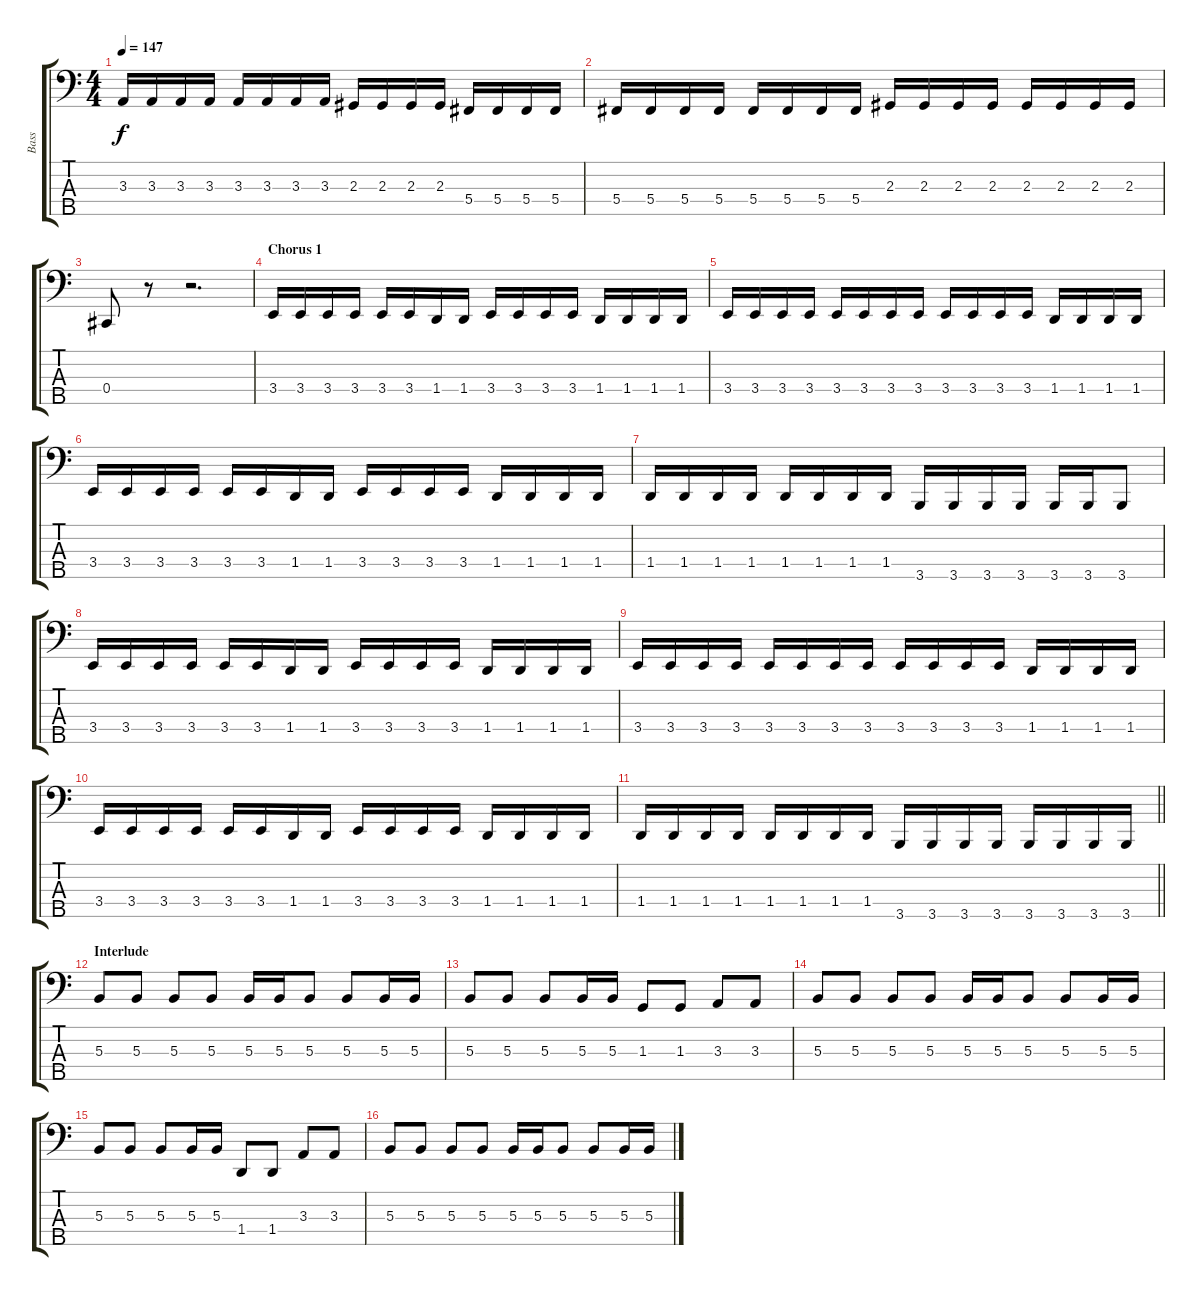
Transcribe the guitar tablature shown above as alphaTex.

\track ("Bass" "Bass") {instrument electricbasspick}
\staff {score tabs}
\tuning (E2 B1 Gb1 Db1 Ab0) {hide}
\ts (4 4)
\tempo 147
\clef f4
\ks c
3.3.16{dy f} 3.3.16 3.3.16 3.3.16 3.3.16 3.3.16 3.3.16 3.3.16 2.3.16 2.3.16 2.3.16 2.3.16 5.4.16 5.4.16 5.4.16 5.4.16 |
5.4.16 5.4.16 5.4.16 5.4.16 5.4.16 5.4.16 5.4.16 5.4.16 2.3.16 2.3.16 2.3.16 2.3.16 2.3.16 2.3.16 2.3.16 2.3.16 |
0.4.8 r.8 r.2{d} |
\section ("" "Chorus 1")
3.4.16 3.4.16 3.4.16 3.4.16 3.4.16 3.4.16 1.4.16 1.4.16 3.4.16 3.4.16 3.4.16 3.4.16 1.4.16 1.4.16 1.4.16 1.4.16 |
3.4.16 3.4.16 3.4.16 3.4.16 3.4.16 3.4.16 3.4.16 3.4.16 3.4.16 3.4.16 3.4.16 3.4.16 1.4.16 1.4.16 1.4.16 1.4.16 |
3.4.16 3.4.16 3.4.16 3.4.16 3.4.16 3.4.16 1.4.16 1.4.16 3.4.16 3.4.16 3.4.16 3.4.16 1.4.16 1.4.16 1.4.16 1.4.16 |
1.4.16 1.4.16 1.4.16 1.4.16 1.4.16 1.4.16 1.4.16 1.4.16 3.5.16 3.5.16 3.5.16 3.5.16 3.5.16 3.5.16 3.5.8 |
3.4.16 3.4.16 3.4.16 3.4.16 3.4.16 3.4.16 1.4.16 1.4.16 3.4.16 3.4.16 3.4.16 3.4.16 1.4.16 1.4.16 1.4.16 1.4.16 |
3.4.16 3.4.16 3.4.16 3.4.16 3.4.16 3.4.16 3.4.16 3.4.16 3.4.16 3.4.16 3.4.16 3.4.16 1.4.16 1.4.16 1.4.16 1.4.16 |
3.4.16 3.4.16 3.4.16 3.4.16 3.4.16 3.4.16 1.4.16 1.4.16 3.4.16 3.4.16 3.4.16 3.4.16 1.4.16 1.4.16 1.4.16 1.4.16 |
\barLineRight lightlight
1.4.16 1.4.16 1.4.16 1.4.16 1.4.16 1.4.16 1.4.16 1.4.16 3.5.16 3.5.16 3.5.16 3.5.16 3.5.16 3.5.16 3.5.16 3.5.16 |
\section ("" "Interlude")
5.3.8 5.3.8 5.3.8 5.3.8 5.3.16 5.3.16 5.3.8 5.3.8 5.3.16 5.3.16 |
5.3.8 5.3.8 5.3.8 5.3.16 5.3.16 1.3.8 1.3.8 3.3.8 3.3.8 |
5.3.8 5.3.8 5.3.8 5.3.8 5.3.16 5.3.16 5.3.8 5.3.8 5.3.16 5.3.16 |
5.3.8 5.3.8 5.3.8 5.3.16 5.3.16 1.4.8 1.4.8 3.3.8 3.3.8 |
5.3.8 5.3.8 5.3.8 5.3.8 5.3.16 5.3.16 5.3.8 5.3.8 5.3.16 5.3.16
